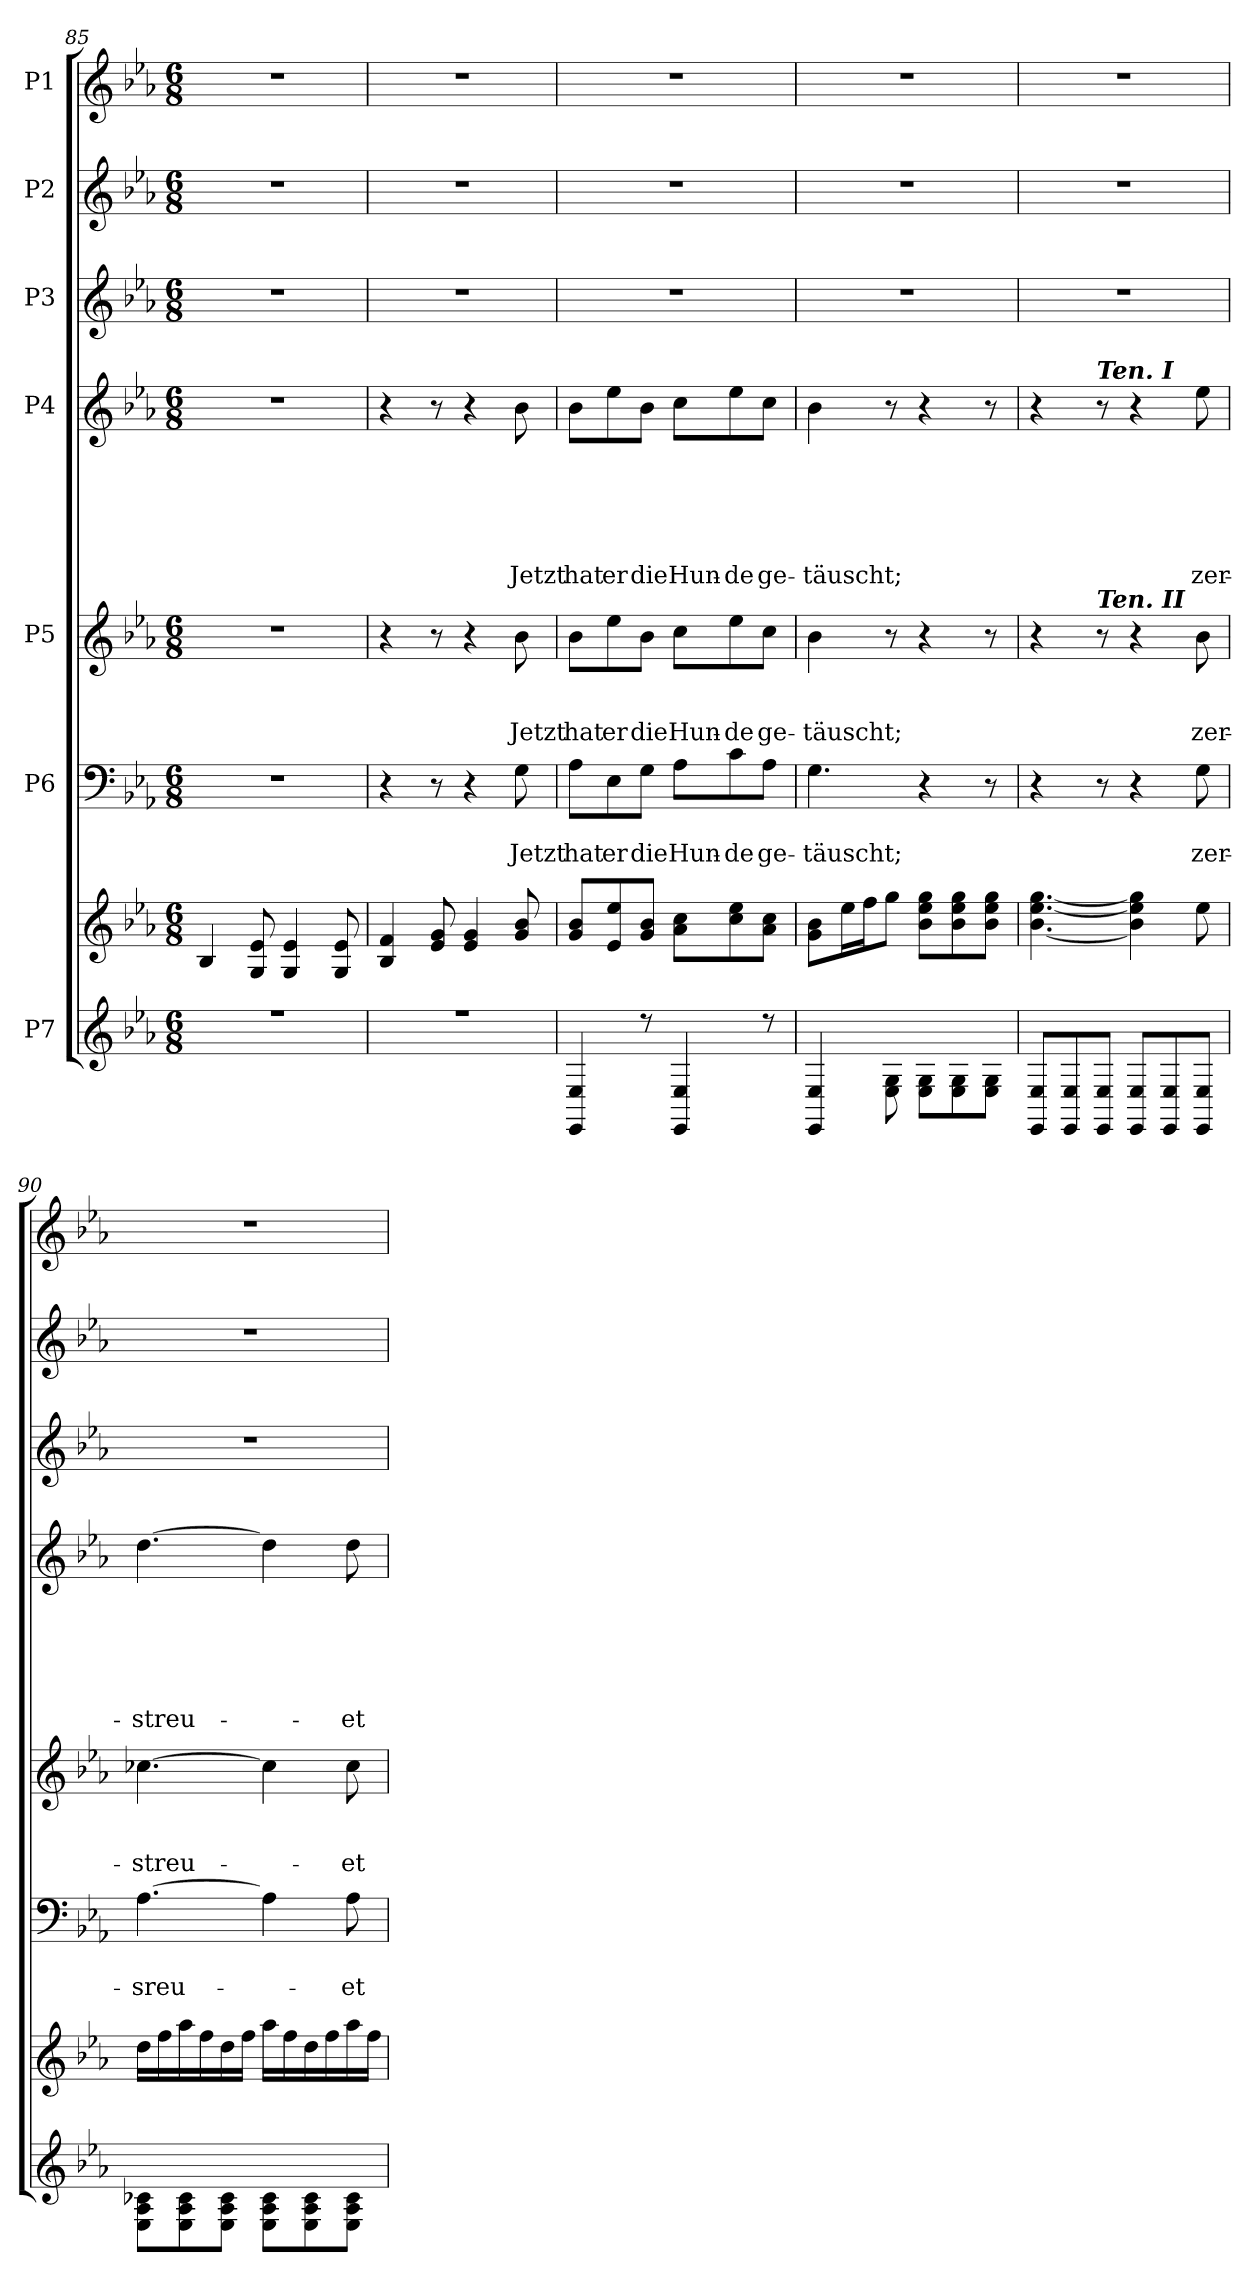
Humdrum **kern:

**kern	**kern	**kern	**text	**text	**kern	**text	**text	**text	**kern	**text	**text	**text	**text	**text	**text	**kern	**kern	**kern
*part7	*part7	*part6	*part6	*part6	*part5	*part5	*part5	*part5	*part4	*part4	*part4	*part4	*part4	*part4	*part4	*part3	*part2	*part1
*staff8	*staff7	*staff6	*staff6	*staff6	*staff5	*staff5	*staff5	*staff5	*staff4	*staff4	*staff4	*staff4	*staff4	*staff4	*staff4	*staff3	*staff2	*staff1
*I"P7	*	*I"P6	*	*	*I"P5	*	*	*	*I"P4	*	*	*	*	*	*	*I"P3	*I"P2	*I"P1
*clefG2	*clefG2	*clefF4	*	*	*clefG2	*	*	*	*clefG2	*	*	*	*	*	*	*clefG2	*clefG2	*clefG2
*	*	*	*	*	*ITrd7c12	*	*	*	*ITrd7c12	*	*	*	*	*	*	*	*	*ITrd7c12
*k[b-e-a-]	*k[b-e-a-]	*k[b-e-a-]	*	*	*k[b-e-a-]	*	*	*	*k[b-e-a-]	*	*	*	*	*	*	*k[b-e-a-]	*k[b-e-a-]	*k[b-e-a-]
*E-:	*E-:	*E-:	*	*	*E-:	*	*	*	*E-:	*	*	*	*	*	*	*E-:	*E-:	*E-:
*M6/8	*M6/8	*M6/8	*	*	*M6/8	*	*	*	*M6/8	*	*	*	*	*	*	*M6/8	*M6/8	*M6/8
=85	=85	=85	=85	=85	=85	=85	=85	=85	=85	=85	=85	=85	=85	=85	=85	=85	=85	=85
!LO:N:vis=1	!	!LO:N:vis=1	!	!	!LO:N:vis=1	!	!	!	!LO:N:vis=1	!	!	!	!	!	!	!LO:N:vis=1	!LO:N:vis=1	!LO:N:vis=1
*^	*^	*	*	*	*	*	*	*	*	*	*	*	*	*	*	*	*	*
2.r	2.ryy	2.ryy	4B-/	2.r	.	.	2.r	.	.	.	2.r	.	.	.	.	.	.	2.r	2.r	2.r
.	.	.	8G/ 8e-/	.	.	.	.	.	.	.	.	.	.	.	.	.	.	.	.	.
.	.	.	4G/ 4e-/	.	.	.	.	.	.	.	.	.	.	.	.	.	.	.	.	.
.	.	.	8G/ 8e-/	.	.	.	.	.	.	.	.	.	.	.	.	.	.	.	.	.
=86	=86	=86	=86	=86	=86	=86	=86	=86	=86	=86	=86	=86	=86	=86	=86	=86	=86	=86	=86	=86
!LO:N:vis=1	!	!	!	!	!	!	!	!	!	!	!	!	!	!	!	!	!	!LO:N:vis=1	!LO:N:vis=1	!LO:N:vis=1
2.r	2.ryy	2.ryy	4B-/ 4f/	4r	.	.	4r	.	.	.	4r	.	.	.	.	.	.	2.r	2.r	2.r
.	.	.	8e-/ 8g/	8r	.	.	8r	.	.	.	8r	.	.	.	.	.	.	.	.	.
.	.	.	4e-/ 4g/	4r	.	.	4r	.	.	.	4r	.	.	.	.	.	.	.	.	.
!	!	!	!	!	!	!LO:LY:b	!	!	!	!LO:LY:b	!	!	!	!	!	!	!LO:LY:b	!	!	!
.	.	.	8g/ 8b-/	8G\	.	Jetzt	8B-\	.	.	Jetzt	8B-\	.	.	.	.	.	Jetzt	.	.	.
!!LO:PB:g=z
=87	=87	=87	=87	=87	=87	=87	=87	=87	=87	=87	=87	=87	=87	=87	=87	=87	=87	=87	=87	=87
!	!	!	!	!	!	!LO:LY:b	!	!	!	!LO:LY:b	!	!	!	!	!	!	!LO:LY:b	!LO:N:vis=1	!LO:N:vis=1	!LO:N:vis=1
4EE-/ 4E-/	2.ryy	2.ryy	8g/ 8b-/L	8A-\L	.	hat	8B-\L	.	.	hat	8B-\L	.	.	.	.	.	hat	2.r	2.r	2.r
!	!	!	!	!	!	!LO:LY:b	!	!	!	!LO:LY:b	!	!	!	!	!	!	!LO:LY:b	!	!	!
.	.	.	8e-/ 8ee-/	8E-\	.	er	8e-\	.	.	er	8e-\	.	.	.	.	.	er	.	.	.
!	!	!	!	!	!	!LO:LY:b	!	!	!	!LO:LY:b	!	!	!	!	!	!	!LO:LY:b	!	!	!
8r	.	.	8g/ 8b-/J	8G\J	.	die	8B-\J	.	.	die	8B-\J	.	.	.	.	.	die	.	.	.
!	!	!	!	!	!	!LO:LY:b	!	!	!	!LO:LY:b	!	!	!	!	!	!	!LO:LY:b	!	!	!
4EE-/ 4E-/	.	.	8a-\ 8cc\L	8A-\L	.	Hun-	8c\L	.	.	Hun-	8c\L	.	.	.	.	.	Hun-	.	.	.
!	!	!	!	!	!	!LO:LY:b	!	!	!	!LO:LY:b	!	!	!	!	!	!	!LO:LY:b	!	!	!
.	.	.	8cc\ 8ee-\	8c\	.	-de	8e-\	.	.	-de	8e-\	.	.	.	.	.	-de	.	.	.
!	!	!	!	!	!	!LO:LY:b	!	!	!	!LO:LY:b	!	!	!	!	!	!	!LO:LY:b	!	!	!
8r	.	.	8a-\ 8cc\J	8A-\J	.	ge-	8c\J	.	.	ge-	8c\J	.	.	.	.	.	ge-	.	.	.
=88	=88	=88	=88	=88	=88	=88	=88	=88	=88	=88	=88	=88	=88	=88	=88	=88	=88	=88	=88	=88
!	!	!	!	!	!	!LO:LY:b	!	!	!	!LO:LY:b	!	!	!	!	!	!	!LO:LY:b	!LO:N:vis=1	!LO:N:vis=1	!LO:N:vis=1
4EE-/ 4E-/	2.ryy	2.ryy	8g\ 8b-\L	4.G\	.	-täuscht;	4B-\	.	.	-täuscht;	4B-\	.	.	.	.	.	-täuscht;	2.r	2.r	2.r
.	.	.	16ee-\L	.	.	.	.	.	.	.	.	.	.	.	.	.	.	.	.	.
.	.	.	16ff\J	.	.	.	.	.	.	.	.	.	.	.	.	.	.	.	.	.
8E-\ 8G\	.	.	8gg\J	.	.	.	8r	.	.	.	8r	.	.	.	.	.	.	.	.	.
8E-\ 8G\L	.	.	8b-\ 8ee-\ 8gg\L	4r	.	.	4r	.	.	.	4r	.	.	.	.	.	.	.	.	.
8E-\ 8G\	.	.	8b-\ 8ee-\ 8gg\	.	.	.	.	.	.	.	.	.	.	.	.	.	.	.	.	.
8E-\ 8G\J	.	.	8b-\ 8ee-\ 8gg\J	8r	.	.	8r	.	.	.	8r	.	.	.	.	.	.	.	.	.
=89	=89	=89	=89	=89	=89	=89	=89	=89	=89	=89	=89	=89	=89	=89	=89	=89	=89	=89	=89	=89
!	!	!	!	!	!	!	!	!	!	!	!	!	!	!	!	!	!	!LO:N:vis=1	!LO:N:vis=1	!LO:N:vis=1
8EE-/ 8E-/L	2.ryy	2.ryy	[<4.b-\ [>4.ee-\ [>4.gg\	4r	.	.	4r	.	.	.	4r	.	.	.	.	.	.	2.r	2.r	2.r
8EE-/ 8E-/	.	.	.	.	.	.	.	.	.	.	.	.	.	.	.	.	.	.	.	.
!	!	!	!	!	!	!	!	!	!	!	!LO:TX:a:Bi:t=Ten. I	!	!	!	!	!	!	!	!	!
!	!	!	!	!	!	!	!LO:TX:a:Bi:t=Ten. II	!	!	!	!	!	!	!	!	!	!	!	!	!
8EE-/ 8E-/J	.	.	.	8r	.	.	8r	.	.	.	8r	.	.	.	.	.	.	.	.	.
8EE-/ 8E-/L	.	.	4b-\] 4ee-\] 4gg\]	4r	.	.	4r	.	.	.	4r	.	.	.	.	.	.	.	.	.
8EE-/ 8E-/	.	.	.	.	.	.	.	.	.	.	.	.	.	.	.	.	.	.	.	.
!	!	!	!	!	!	!LO:LY:b	!	!	!	!LO:LY:b	!	!	!	!	!	!	!LO:LY:b	!	!	!
8EE-/ 8E-/J	.	.	8ee-\	8G\	.	zer-	8B-\	.	.	zer-	8e-\	.	.	.	.	.	zer-	.	.	.
=90	=90	=90	=90	=90	=90	=90	=90	=90	=90	=90	=90	=90	=90	=90	=90	=90	=90	=90	=90	=90
!	!	!	!	!	!	!LO:LY:b	!	!	!	!LO:LY:b	!	!	!	!	!	!	!LO:LY:b	!LO:N:vis=1	!LO:N:vis=1	!LO:N:vis=1
8E-\ 8A-\ 8c-X\L	2.ryy	2.ryy	16dd\LL	[>4.A-\	.	-sreu-	[>4.c-X\	.	.	-streu-	[>4.d\	.	.	.	.	.	-streu-	2.r	2.r	2.r
.	.	.	16ff\	.	.	.	.	.	.	.	.	.	.	.	.	.	.	.	.	.
8E-\ 8A-\ 8c-\	.	.	16aa-\	.	.	.	.	.	.	.	.	.	.	.	.	.	.	.	.	.
.	.	.	16ff\	.	.	.	.	.	.	.	.	.	.	.	.	.	.	.	.	.
8E-\ 8A-\ 8c-\J	.	.	16dd\	.	.	.	.	.	.	.	.	.	.	.	.	.	.	.	.	.
.	.	.	16ff\JJ	.	.	.	.	.	.	.	.	.	.	.	.	.	.	.	.	.
8E-\ 8A-\ 8c-\L	.	.	16aa-\LL	4A-\]	.	.	4c-\]	.	.	.	4d\]	.	.	.	.	.	.	.	.	.
.	.	.	16ff\	.	.	.	.	.	.	.	.	.	.	.	.	.	.	.	.	.
8E-\ 8A-\ 8c-\	.	.	16dd\	.	.	.	.	.	.	.	.	.	.	.	.	.	.	.	.	.
.	.	.	16ff\	.	.	.	.	.	.	.	.	.	.	.	.	.	.	.	.	.
!	!	!	!	!	!	!LO:LY:b	!	!	!	!LO:LY:b	!	!	!	!	!	!	!LO:LY:b	!	!	!
8E-\ 8A-\ 8c-\J	.	.	16aa-\	8A-\	.	-et	8c-\	.	.	-et	8d\	.	.	.	.	.	-et	.	.	.
.	.	.	16ff\JJ	.	.	.	.	.	.	.	.	.	.	.	.	.	.	.	.	.
*v	*v	*	*	*	*	*	*	*	*	*	*	*	*	*	*	*	*	*	*	*
*	*v	*v	*	*	*	*	*	*	*	*	*	*	*	*	*	*	*	*	*
=	=	=	=	=	=	=	=	=	=	=	=	=	=	=	=	=	=	=
*-	*-	*-	*-	*-	*-	*-	*-	*-	*-	*-	*-	*-	*-	*-	*-	*-	*-	*-
